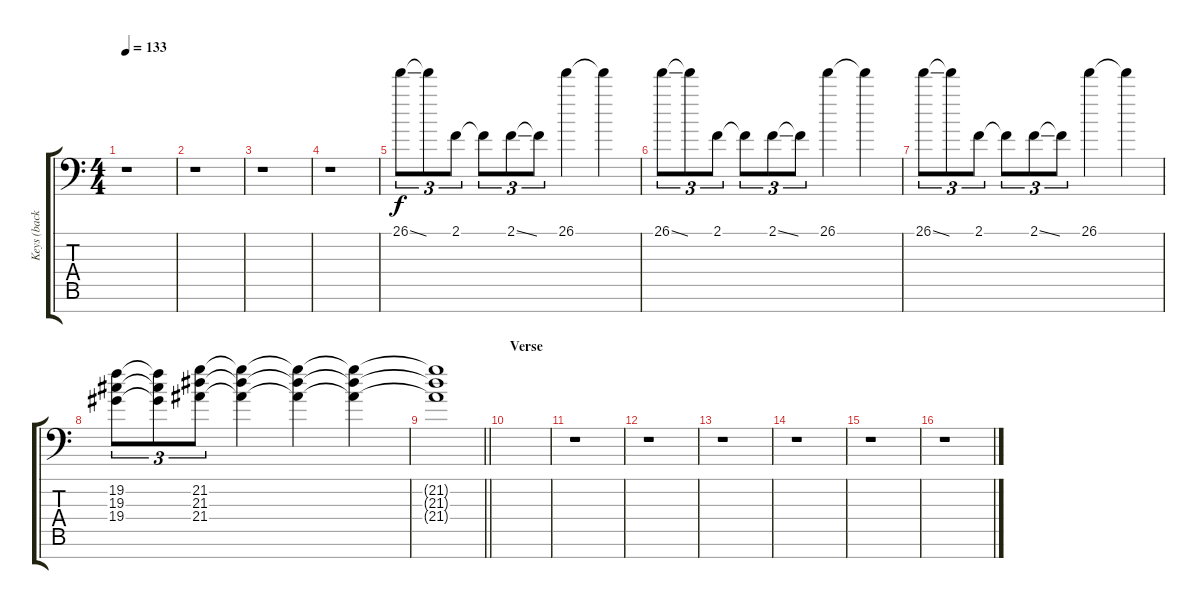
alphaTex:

\track ("Keys (backup)" "Keys (back") {instrument synthstrings1}
\staff {score tabs}
\tuning (Eb4 Bb3 Gb3 Db3 Ab2 Eb2 Bb1) {hide}
\ts (4 4)
\tempo 133
\clef f4
\ks c
r.1{dy f} |
r.1 |
r.1 |
r.1 |
26.1{ss}.8{tu (3 2) volume 12} 26.1{t}.8{tu (3 2)} 2.1.8{tu (3 2)} 2.1{t}.8{tu (3 2)} 2.1{ss}.8{tu (3 2)} 2.1{t}.8{tu (3 2)} 26.1.4 26.1{t}.4 |
26.1{ss}.8{tu (3 2)} 26.1{t}.8{tu (3 2)} 2.1.8{tu (3 2)} 2.1{t}.8{tu (3 2)} 2.1{ss}.8{tu (3 2)} 2.1{t}.8{tu (3 2)} 26.1.4 26.1{t}.4 |
26.1{ss}.8{tu (3 2)} 26.1{t}.8{tu (3 2)} 2.1.8{tu (3 2)} 2.1{t}.8{tu (3 2)} 2.1{ss}.8{tu (3 2)} 2.1{t}.8{tu (3 2)} 26.1.4 26.1{t}.4 |
(19.2 19.3 19.4).8{tu (3 2) volume 9} (19.2{t} 19.3{t} 19.4{t}).8{tu (3 2)} (21.2 21.3 21.4).8{tu (3 2)} (21.2{t} 21.3{t} 21.4{t}).4 (21.2{t} 21.3{t} 21.4{t}).4 (21.2{t} 21.3{t} 21.4{t}).4 |
\barLineRight lightlight
(21.2{t} 21.3{t} 21.4{t}).1 |
\section ("" "Verse")
|
r.1 |
r.1 |
r.1 |
r.1 |
r.1 |
r.1
